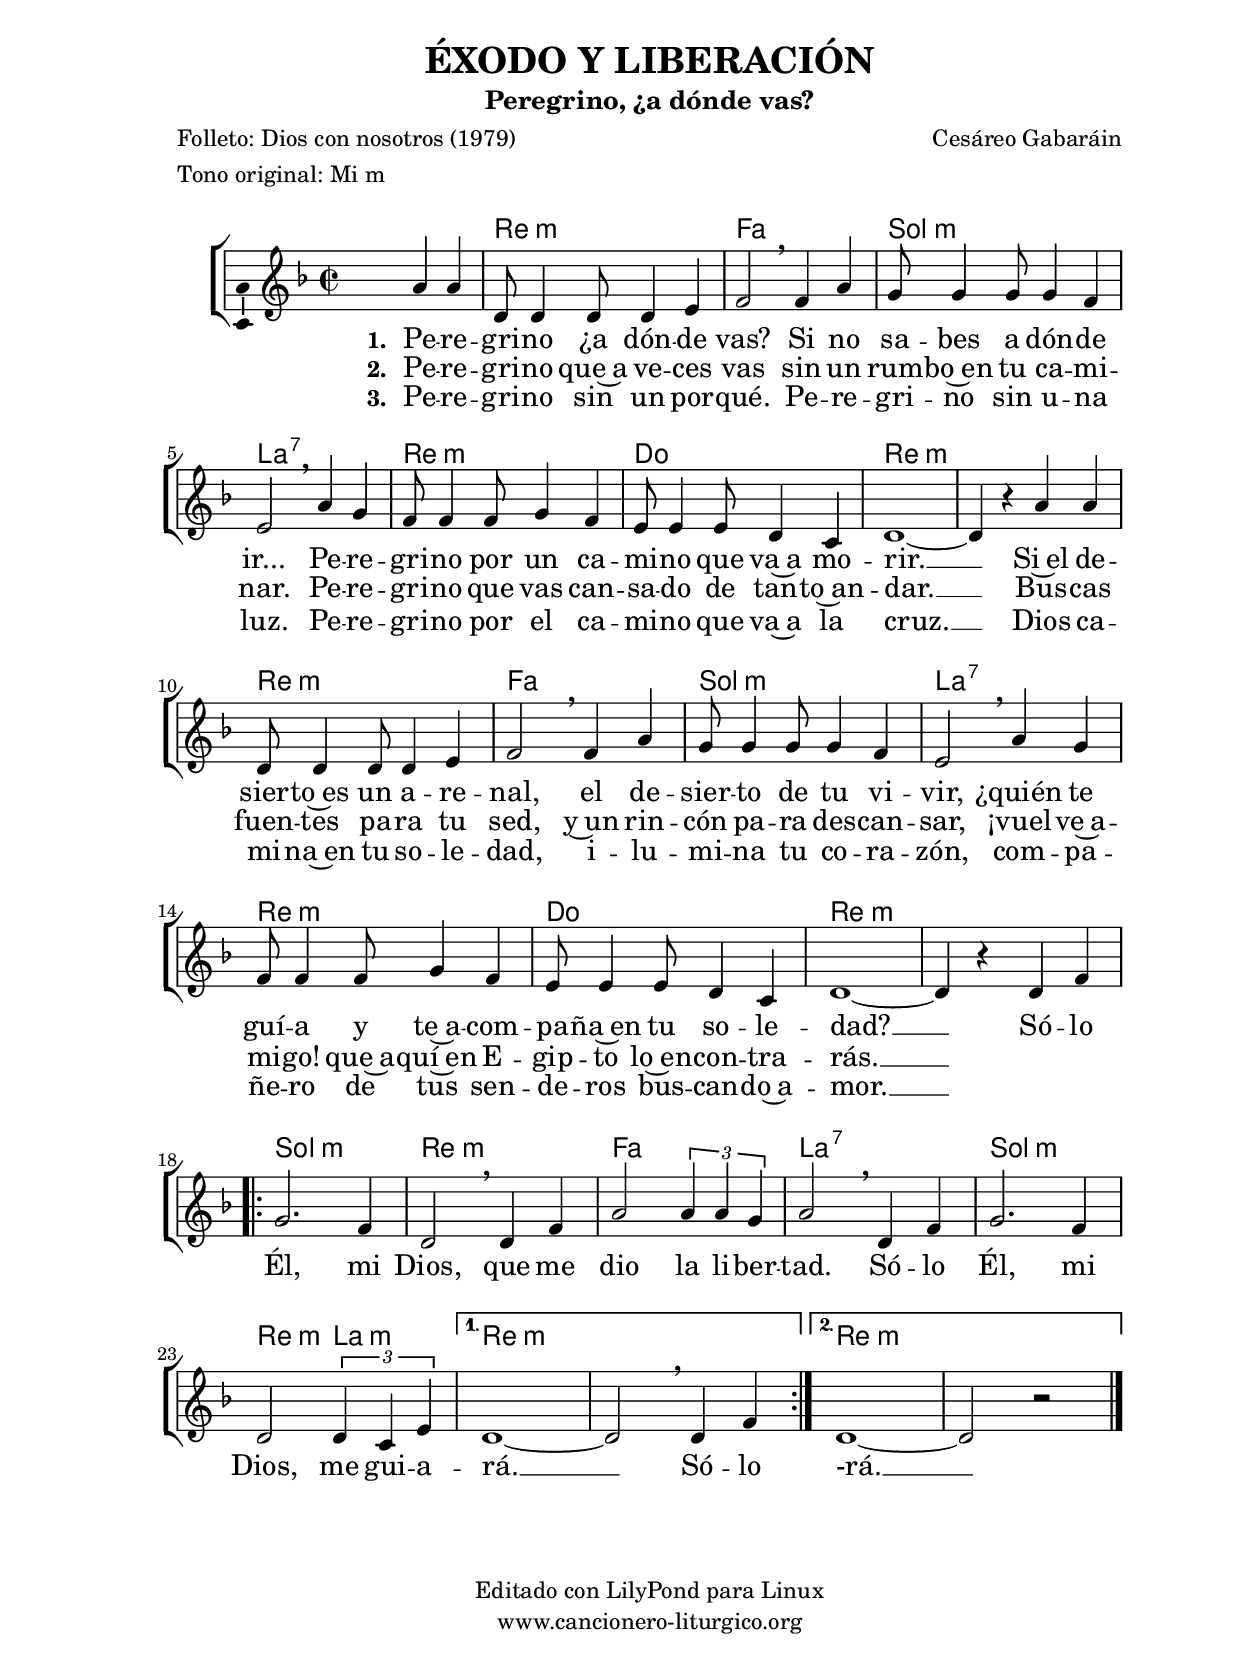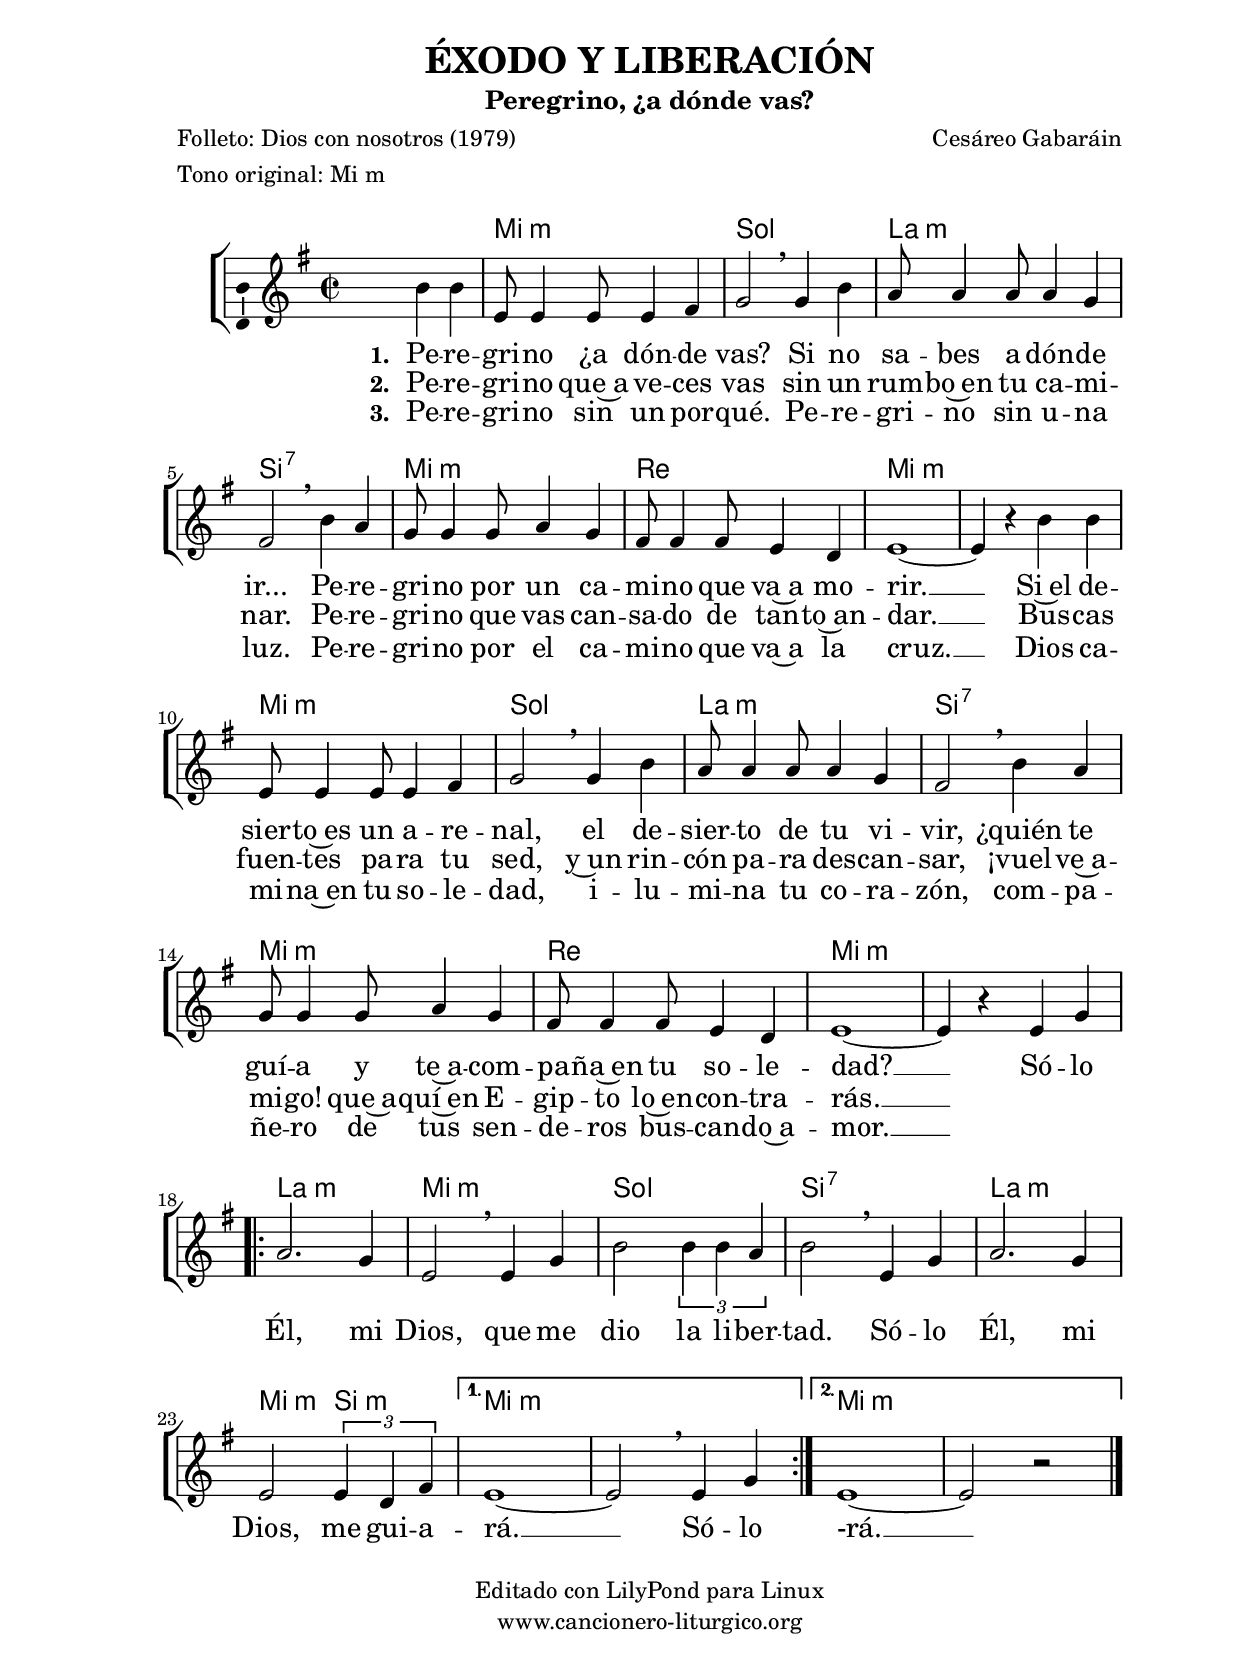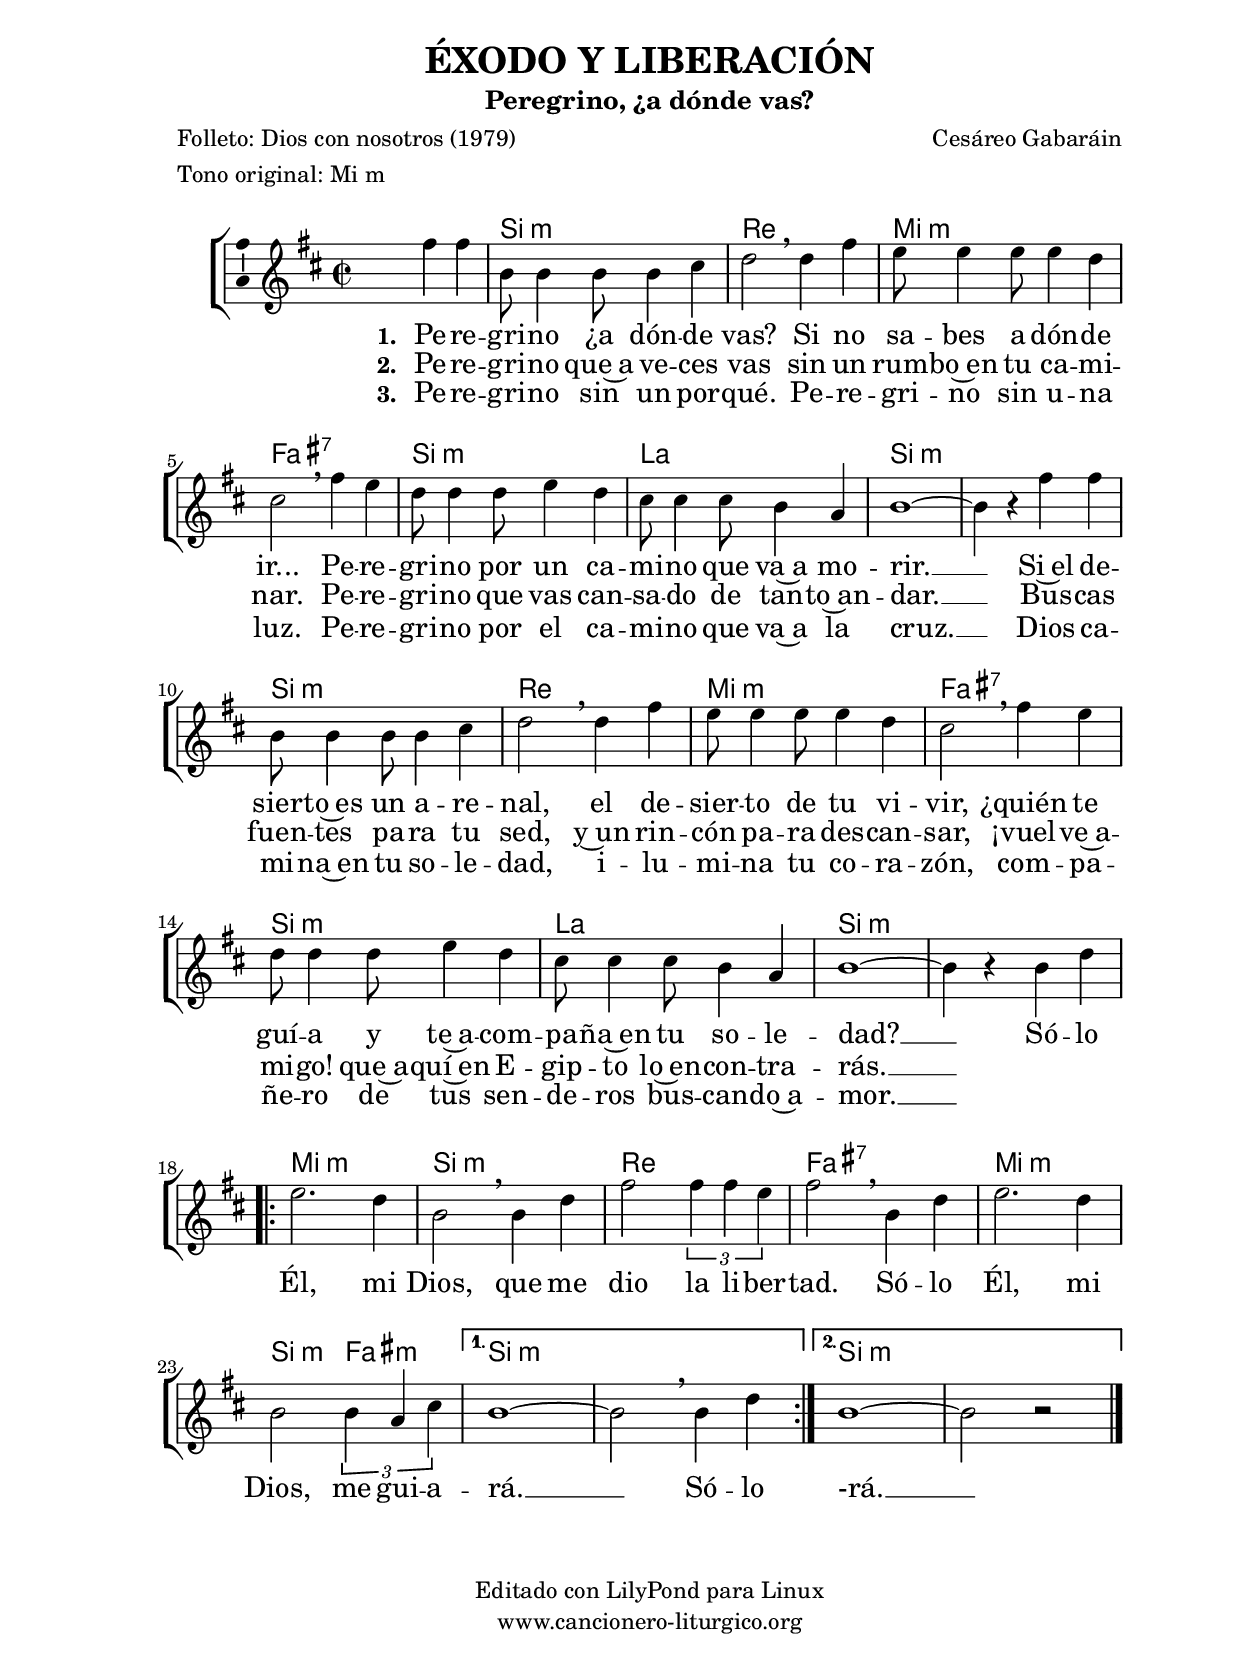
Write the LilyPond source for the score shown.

%
%para convertir .midi en .wav:
%timidity filename.midi -Ow -o finename.wav
%
%
%Para convertir de .wav a .mp3:
%lame -h -m j filename.wav
%
%
%para escuchar el midi:
%timidity nombrefichero.midi
%


%versión de lilypond para la que se ha escrito esta partitura:
\version "2.16.0"

	%Tamaño papel
	#(set-default-paper-size "a4")
	%Tamaño partitura
	#(set-global-staff-size 20)
	%No responde al pulsar sobre una nota
	#(ly:set-option 'point-and-click #f)

%parámetros del encabezamiento:
\header {
	title = "ÉXODO Y LIBERACIÓN"
	subtitle = "Peregrino, ¿a dónde vas?"
	composer = "Cesáreo Gabaráin"
	poet = "Folleto: Dios con nosotros (1979)"
	meter = "Tono original: Mi m"
	arranger = ""
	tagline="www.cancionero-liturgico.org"
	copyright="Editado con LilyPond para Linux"
	}

%parámetros asociados al papel:
\paper {
	oddHeaderMarkup = \markup {\fill-line { \on-the-fly #not-first-page \fromproperty #'header:title \on-the-fly #not-first-page \fromproperty #'header:composer }}
	evenHeaderMarkup = \markup {\fill-line { \fromproperty #'header:composer \fromproperty #'header:title }}
	#(set-paper-size "a4")
	print-page-number = ##f
	first-page-number = 1
	print-first-page-number = ##f
%	head-separation = 3.0 \cm
	top-margin = 2.0 \cm
	bottom-margin = 0.5\cm
%%%	bottom-margin = -2.0\cm
	left-margin = 3.0 \cm
	line-width = 16.0 \cm 
	indent = 8\mm
	interscoreline = 2.\mm
	between-system-space = 15\mm
%	para que las partituras no llenen la hoja:
	ragged-bottom = ##t
%	idem para la última hoja:
	ragged-last-bottom = ##f
%	para que las partituras llenen el ancho del papel:
	ragged-last = ##f
	after-title-space = 2.5 \cm
%page-count=1
%system-count=8

	%Flexible Vertical Spacing
%	markup-markup-spacing =
%	#'((basic-distance . 15) (minimum-distance . 15) (padding . 3))
	markup-system-spacing =
	#'((basic-distance . 15) (minimum-distance . 15) (padding . 3))
	system-system-spacing =
	#'((basic-distance . 15) (minimum-distance . 15) (padding . 3))
	score-system-spacing =
	#'((basic-distance . 15) (minimum-distance . 15) (padding . 5))
%	top-system-spacing = % header
%	#'((basic-distance . 8) (minimum-distance . 0) (padding . 0))
%	top-markup-spacing =
%	#'((basic-distance . 20) (minimum-distance . 20) (padding . 0))
	last-bottom-spacing = % footer
	#'((basic-distance . 5) (minimum-distance . 5) (padding . 0))
%	score-markup-spacing =
%	#'((basic-distance . 16) (minimum-distance . 13) (padding . 0))

	}


%parámetros que afectan a toda la partitura:
global = {
	%clave de sol (G):
	\clef G
	%armadura:
	\transpose e d
	\transpose f a
	\key c \minor
	\tempo 4=130
	\set Score.tempoHideNote = ##t
	}


acordes = {
	\italianChords
	\chordmode {
	\transpose e d
	\transpose f a {
	\transpose d c {

s1 d:m f g:m a:7 d:m c d:m
s1 d:m f g:m a:7 d:m c d:m d:m

\repeat volta 2 {
g1:m d:m f a:7 g:m d2:m a:m
}

\alternative{
{
d1:m s
}
{
d1:m s
}
}

	}
	}
	}
}

melodia = 
	\transpose e d
\transpose f a
{
	\relative c'{
	\time 2/2

s2 g'4 g

c,8 c4 c8 c4 d
ees2 \breathe ees4 g
f8 f4 f8 f4 ees
d2 \breathe g4 f
ees8 ees4 ees8 f4 ees
d8 d4 d8 c4 bes
c1~

c4 r4 g'4 g
c,8 c4 c8 c4 d
ees2 \breathe ees4 g
f8 f4 f8 f4 ees
d2 \breathe g4 f
ees8 ees4 ees8 f4 ees
d8 d4 d8 c4 bes
c1~

c4 r4 c ees

%%%\bar "||"
%\break

\repeat volta 2 {
f2. ees4
c2 \breathe c4 ees
g2 \times 2/3 {g4 g f}
g2 \breathe c,4 ees
f2. ees4
c2 \times 2/3 {c4 bes d}
}

\alternative{
{
c1~
c2 \breathe c4 ees
}
{
c1~
c2 r2
}

	}

	\bar "|."
	}
	}


texto = \lyricmode {

\set stanza =#"1. " Pe -- re -- gri -- no ¿a dón -- de vas?
Si no sa -- bes a dón -- de ir...
Pe -- re -- gri -- no por un ca -- mi -- no
que va~a mo -- rir. __
Si~el de -- sier -- to~es un a -- re -- nal,
el de -- sier -- to de tu vi -- vir,
¿quién te guí -- a y te~a -- com -- pa -- ña~en
tu so -- le -- dad? __

Só -- lo Él, mi Dios,
que me dio la li -- ber -- tad.
Só -- lo Él, mi Dios,
me gui -- a -- rá. __ Só -- lo
-rá. __
	}


textodos = \lyricmode {
\set stanza =#"2. " Pe -- re -- gri -- no que~a ve -- ces vas
sin un rum -- bo~en tu ca -- mi -- nar.
Pe -- re -- gri -- no que vas can -- sa -- do
de tan -- to~an -- dar. __
Bus -- cas fuen -- tes pa -- ra tu sed,
y~un rin -- cón pa -- ra des -- can -- sar,
¡vuel -- ve~a -- mi -- go! que~a -- quí~en E -- gip -- to
lo~en -- con -- tra -- rás. __

	}

textotres = \lyricmode {
\set stanza =#"3. " Pe -- re -- gri -- no sin un por -- qué.
Pe -- re -- gri -- no sin u -- na luz.
Pe -- re -- gri -- no por el ca -- mi -- no
que va~a la cruz. __
Dios ca -- mi -- na~en tu so -- le -- dad,
i -- lu -- mi -- na tu co -- ra -- zón,
com -- pa -- ñe -- ro de tus sen -- de -- ros
bus -- can -- do~a -- mor. __


	}


acordesStaff = \context ChordNames = acordesStaff <<
	\set chordChanges = ##t
	\acordes
	>>


vozStaff = \context Voice = vozStaff
\with {\consists "Ambitus_engraver"}
<<
%	\set Staff.instrumentName = ""
%	\set Staff.shortInstrumentName = ""
%	\set Staff.midiInstrument = #"clarinet"
%	\set Staff.midiInstrument = #"cello"
%	\set Staff.midiInstrument = #"flute"
	\set Staff.midiInstrument = #"electric guitar (jazz)"
%	\set Staff.midiInstrument = #"english horn"
%	\set Staff.midiInstrument = #"violin"
%	\set Staff.midiInstrument = #"glockenspiel"
	\set Staff.midiMinimumVolume = #0.7
	\set Staff.midiMaximumVolume = #0.9
	\global
	\melodia
	>>

textoStaff = \context Lyrics = textoStaff <<
	\lyricsto vozStaff \texto
	>>

textodosStaff = \context Lyrics = textodosStaff <<
	\lyricsto vozStaff \textodos
	>>

textotresStaff = \context Lyrics = textotresStaff <<
	\lyricsto vozStaff \textotres
	>>


\book {
	\score {
		\context ChoirStaff {
			\override StaffGroup.SystemStartBracket #'collapse-height = #1
			\override Score.SystemStartBar #'collapse-height = #1
			<<
			\acordesStaff
			\vozStaff
			\textoStaff
			\textodosStaff
			\textotresStaff
			>>
			}
		\layout {
	 		\context {
				\Lyrics
				\override LyricText #'font-size = #2
				}
	 		 \context {
				\Score
				\override StaffSymbol #'staff-space = #(magstep +3)
				}
			}
		}
	\score {
		\unfoldRepeats
		\context ChoirStaff {
			<<
			\acordesStaff
			\vozStaff
			>>
			}
		\midi {
	 		\context {
	 			\Score
				tempoWholesPerMinute = #(ly:make-moment 70 4)
				}
			}
		}
	}



#(define output-suffix "C")
\book {
	\score {
		\context ChoirStaff {
			\override StaffGroup.SystemStartBracket #'collapse-height = #1
			\override Score.SystemStartBar #'collapse-height = #1
\transpose c d
			<<
			\acordesStaff
			\vozStaff
			\textoStaff
			\textodosStaff
			\textotresStaff
			>>
			}
		\layout {
	    		\context {
				\Lyrics
				\override LyricText #'font-size = #2
				}
	   		 \context {
				\Score
				\override StaffSymbol #'staff-space = #(magstep +3)
				}
			}
		}
	}

#(define output-suffix "S")
\book {
	\score {
		\context ChoirStaff {
			\override StaffGroup.SystemStartBracket #'collapse-height = #1
			\override Score.SystemStartBar #'collapse-height = #1
\transpose c a
			<<
			\acordesStaff
			\vozStaff
			\textoStaff
			\textodosStaff
			\textotresStaff
			>>
			}
		\layout {
	    		\context {
				\Lyrics
				\override LyricText #'font-size = #2
				}
	   		 \context {
				\Score
				\override StaffSymbol #'staff-space = #(magstep +3)
				}
			}
		}
	}


